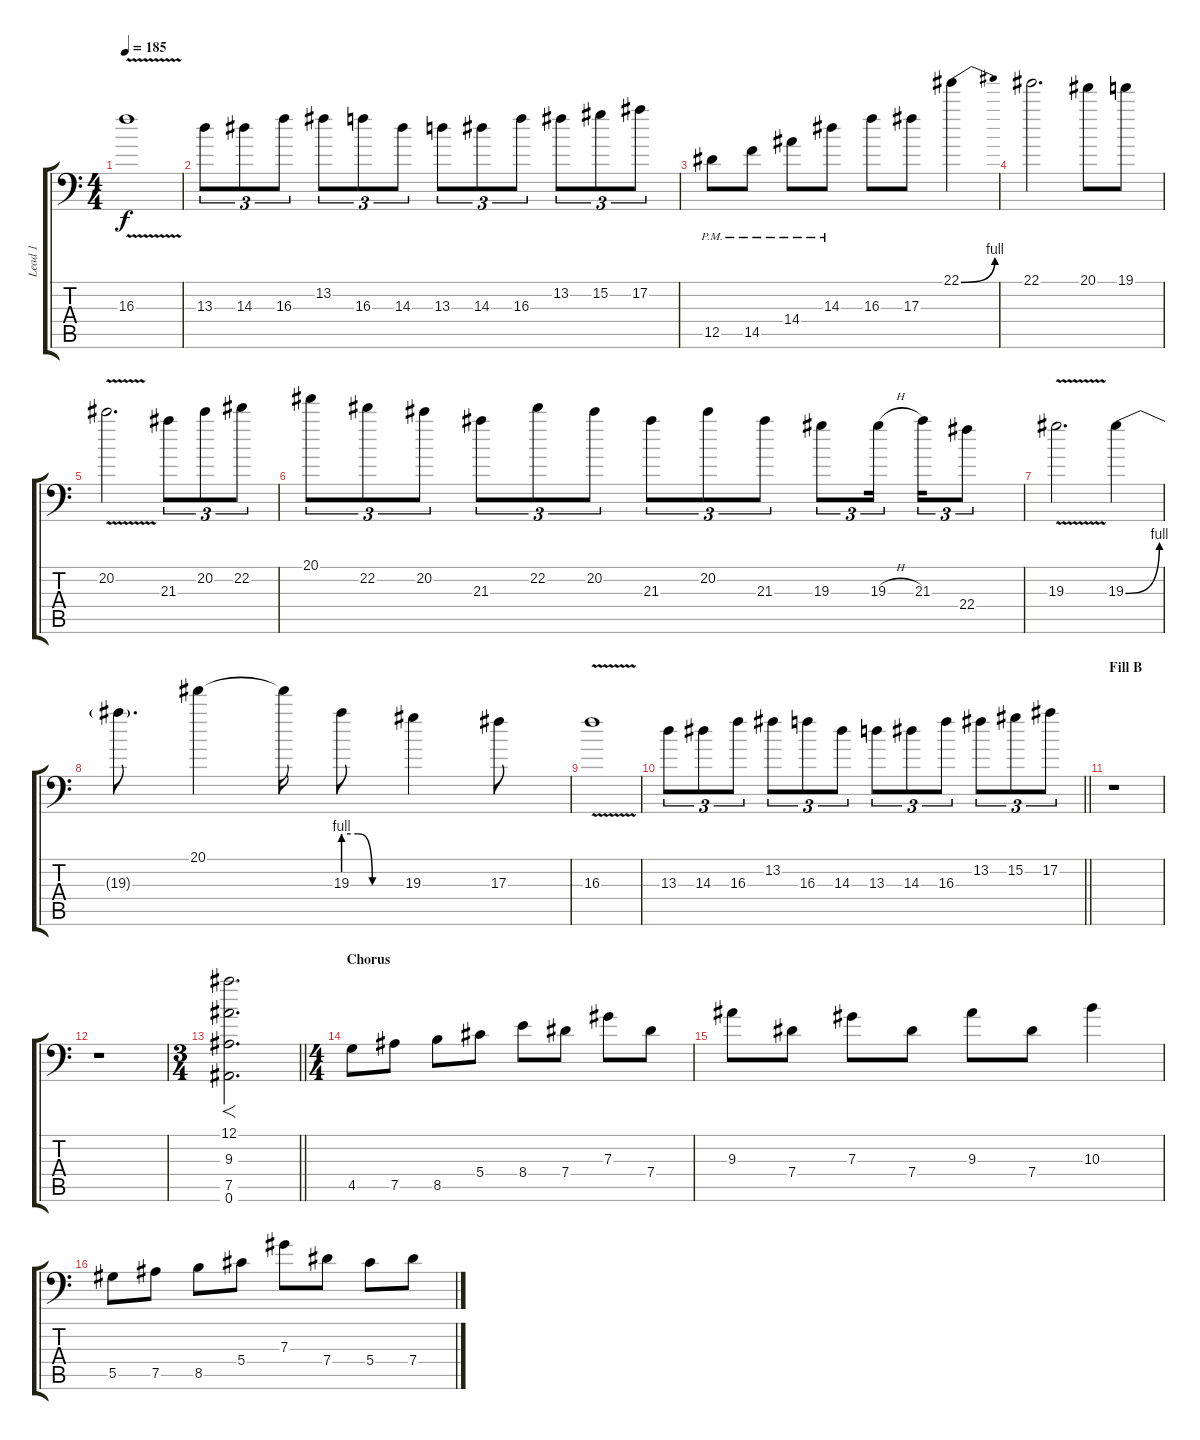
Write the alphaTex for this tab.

\track ("Lead 1" "Lead 1") {instrument overdrivenguitar}
\staff {score tabs}
\tuning (Bb3 F3 Db3 Ab2 Eb2 Bb1) {hide}
\ts (4 4)
\tempo 185
\clef f4
\ks c
16.3{v}.1{dy f} |
13.3.8{tu (3 2)} 14.3.8{tu (3 2)} 16.3.8{tu (3 2)} 13.2.8{tu (3 2)} 16.3.8{tu (3 2)} 14.3.8{tu (3 2)} 13.3.8{tu (3 2)} 14.3.8{tu (3 2)} 16.3.8{tu (3 2)} 13.2.8{tu (3 2)} 15.2.8{tu (3 2)} 17.2.8{tu (3 2)} |
12.5{pm}.8 14.5{pm}.8 14.4{pm}.8 14.3{pm}.8 16.3.8 17.3.8 22.1{be (bend 0 0 60 4)}.4 |
22.1.2{d} 20.1.8 19.1.8 |
20.2{v}.2{d} 21.3.8{tu (3 2)} 20.2.8{tu (3 2)} 22.2.8{tu (3 2)} |
20.1.8{tu (3 2)} 22.2.8{tu (3 2)} 20.2.8{tu (3 2)} 21.3.8{tu (3 2)} 22.2.8{tu (3 2)} 20.2.8{tu (3 2)} 21.3.8{tu (3 2)} 20.2.8{tu (3 2)} 21.3.8{tu (3 2)} 19.3.8{tu (3 2)} 19.3{h}.16{tu (3 2) beam splitsecondary} 21.3.16{tu (3 2)} 22.4.8{tu (3 2)} |
19.3{v}.2{d} 19.3{be (bend 0 0 60 4)}.4 |
19.3{t}.8{d} 20.1.4 20.1{t}.16 19.3{be (custom 0 4 15 4 30 0 60 0)}.8 19.3.4 17.3.8 |
16.3{v}.1 |
\barLineRight lightlight
13.3.8{tu (3 2)} 14.3.8{tu (3 2)} 16.3.8{tu (3 2)} 13.2.8{tu (3 2)} 16.3.8{tu (3 2)} 14.3.8{tu (3 2)} 13.3.8{tu (3 2)} 14.3.8{tu (3 2)} 16.3.8{tu (3 2)} 13.2.8{tu (3 2)} 15.2.8{tu (3 2)} 17.2.8{tu (3 2)} |
\section ("" "Fill B")
r.1 |
r.1 |
\ts (3 4)
\barLineRight lightlight
(12.1 9.3 7.5 0.6).2{f d instrument reversecymbal} |
\ts (4 4)
\section ("" "Chorus")
4.5.8{instrument overdrivenguitar} 7.5.8 8.5.8 5.4.8 8.4.8 7.4.8 7.3.8 7.4.8 |
9.3.8 7.4.8 7.3.8 7.4.8 9.3.8 7.4.8 10.3.4 |
5.5.8 7.5.8 8.5.8 5.4.8 7.3.8 7.4.8 5.4.8 7.4.8
